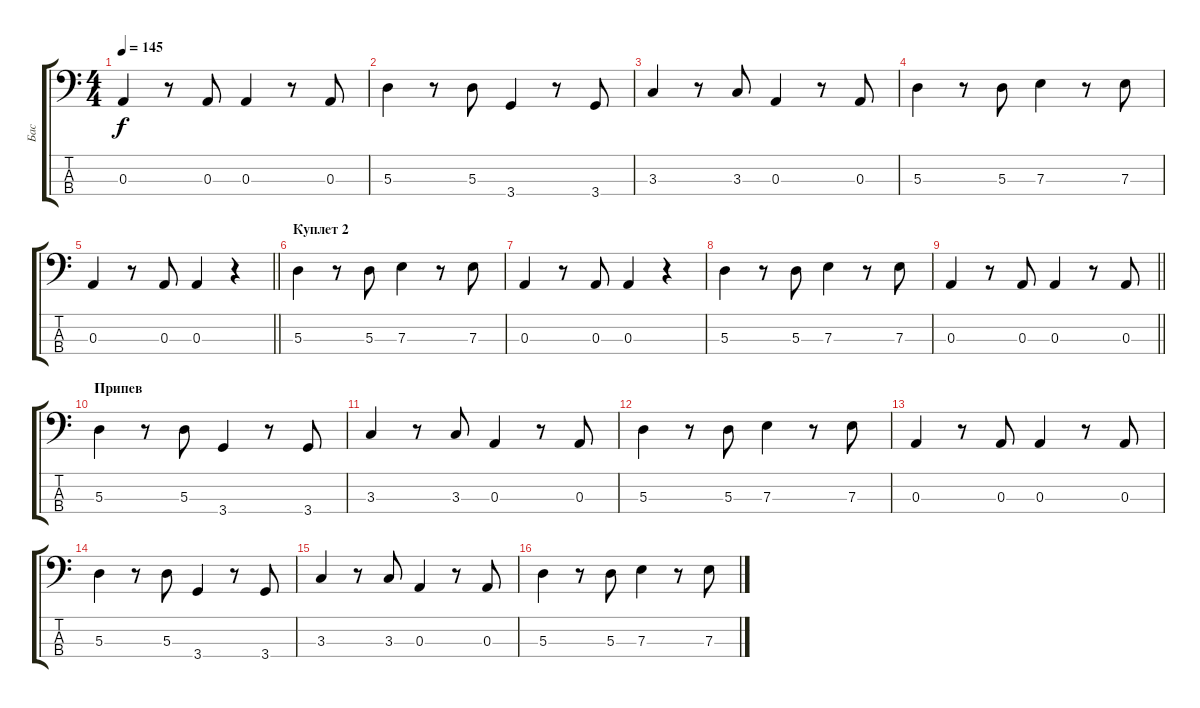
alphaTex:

\track ("Бас" "Бас") {instrument electricbassfinger}
\staff {score tabs}
\tuning (G2 D2 A1 E1) {hide}
\ts (4 4)
\tempo 145
\clef f4
\ks c
0.3.4{dy f} r.8 0.3.8 0.3.4 r.8 0.3.8 |
5.3.4 r.8 5.3.8 3.4.4 r.8 3.4.8 |
3.3.4 r.8 3.3.8 0.3.4 r.8 0.3.8 |
5.3.4 r.8 5.3.8 7.3.4 r.8 7.3.8 |
\barLineRight lightlight
0.3.4 r.8 0.3.8 0.3.4 r.4 |
\section ("" "Куплет 2")
5.3.4 r.8 5.3.8 7.3.4 r.8 7.3.8 |
0.3.4 r.8 0.3.8 0.3.4 r.4 |
5.3.4 r.8 5.3.8 7.3.4 r.8 7.3.8 |
\barLineRight lightlight
0.3.4 r.8 0.3.8 0.3.4 r.8 0.3.8 |
\section ("" "Припев")
5.3.4 r.8 5.3.8 3.4.4 r.8 3.4.8 |
3.3.4 r.8 3.3.8 0.3.4 r.8 0.3.8 |
5.3.4 r.8 5.3.8 7.3.4 r.8 7.3.8 |
0.3.4 r.8 0.3.8 0.3.4 r.8 0.3.8 |
5.3.4 r.8 5.3.8 3.4.4 r.8 3.4.8 |
3.3.4 r.8 3.3.8 0.3.4 r.8 0.3.8 |
5.3.4 r.8 5.3.8 7.3.4 r.8 7.3.8
